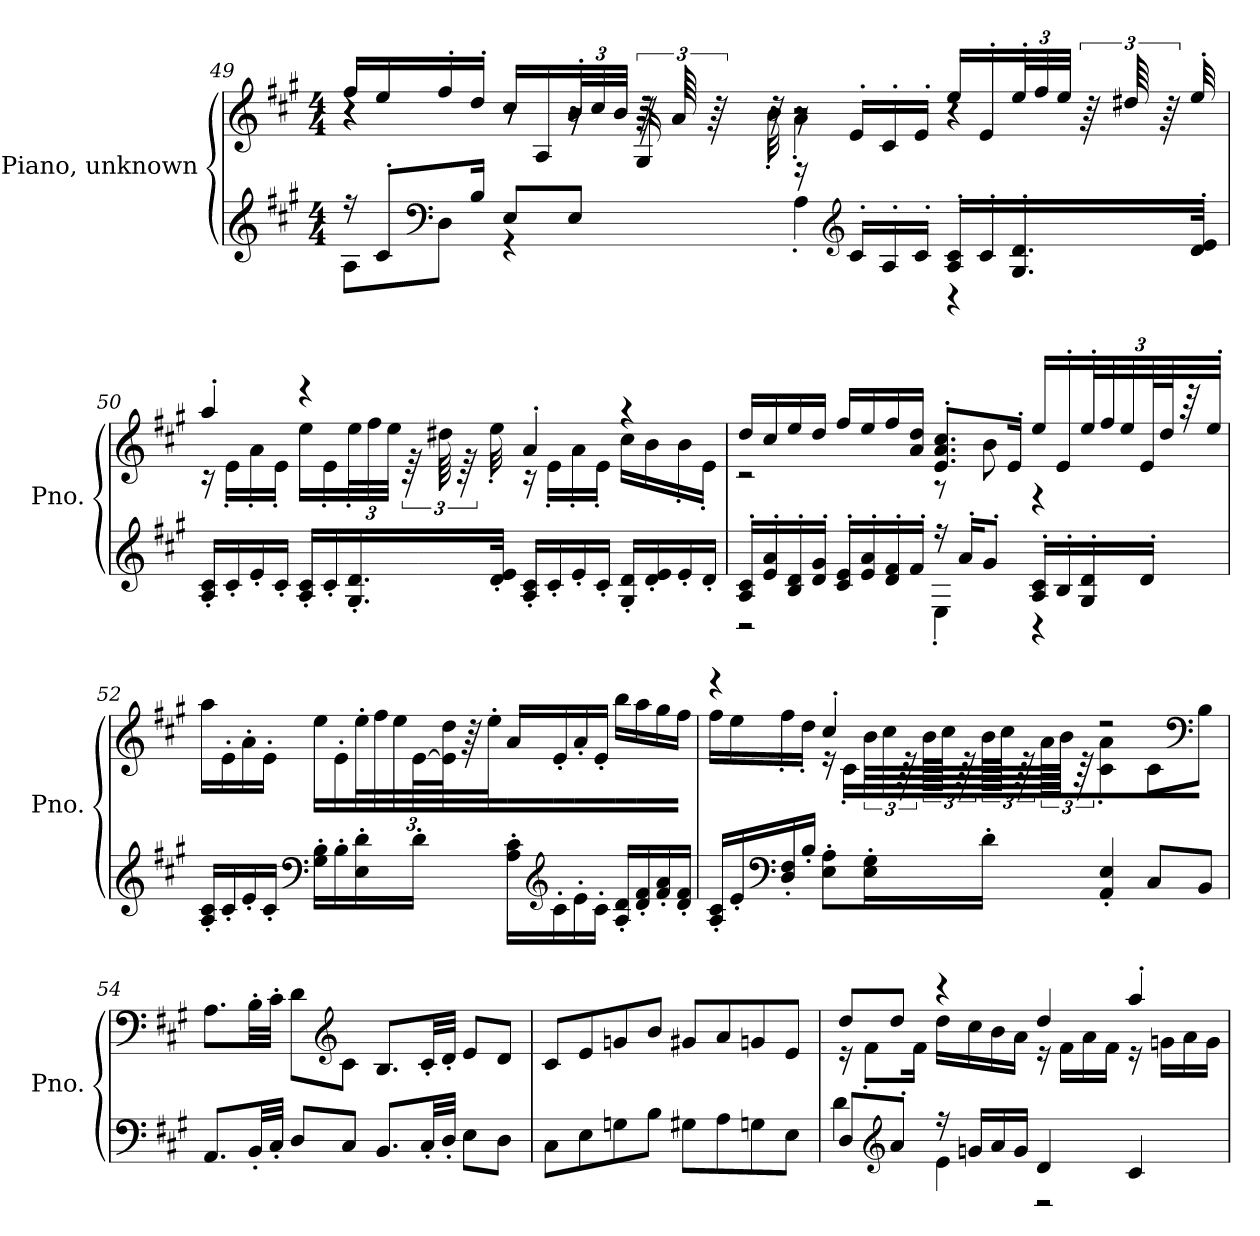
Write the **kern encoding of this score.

**kern	**kern
*part1	*part1
*staff2	*staff1
*I"Piano, unknown	*
*I'Pno.	*
!!LO:LB:g=z
*clefG2	*clefG2
*k[f#c#g#]	*k[f#c#g#]
*M4/4	*M4/4
=49	=49
*^	*^
*	*	*	*^
16r	8A\L	16ff#/LL	4r	4r
8c#'/L	.	16ee/	.	.
*clefF4	*	*	*	*
.	8D\J	16ff#'/	.	.
16B/Jk	.	16dd'/JJ	.	.
8E/L	4r	16cc#/LL	8r	8r
.	.	16A/	.	.
*	*	*Xbrackettup	*	*
8E/J	.	48b'/L	16r	16r
.	.	48cc#/	.	.
.	.	48b/JJJ	.	.
*	*	*brackettup	*	*
.	.	96r	32r	16G#/
.	.	96a/	.	.
.	.	96r	.	.
.	.	32r	32b'\	.
16r	4A'\	16r	4a'\	2r
*clefG2	*	*	*	*
16c#'/LL	.	16e'/LL	.	.
16A'/	.	16c#'/	.	.
16c#'/JJ	.	16e'/JJ	.	.
16A/' 16c#/'LL	4r	16ee/LL	4r	.
16c#'/	.	16e'/	.	.
*	*	*Xbrackettup	*	*
16.G#/' 16.d/'	.	48ee'/L	.	.
.	.	48ff#/	.	.
.	.	48ee/JJJ	.	.
*	*	*brackettup	*	*
.	.	96r	.	.
.	.	96dd#X/	.	.
.	.	96r	.	.
32d/' 32e/'JJk	.	32ee'/	.	.
*v	*v	*	*	*
*	*	*v	*v
!!LO:LB:g=z
=50	=50	=50
16A/' 16c#/'LL	4aa'/	16r
16c#'/	.	16e'\LL
16e'/	.	16a'\
16c#'/JJ	.	16e'\JJ
16A/' 16c#/'LL	4r	16ee\LL
16c#'/	.	16e'\
*	*	*Xbrackettup
16.G#/' 16.d/'	.	48ee'\L
.	.	48ff#\
.	.	48ee\JJJ
*	*	*brackettup
.	.	96r
.	.	96dd#X\
.	.	96r
32d/' 32e/'JJk	.	32ee'\
16A/' 16c#/'LL	4a'/	16r
16c#'/	.	16e'\LL
16e'/	.	16a'\
16c#'/JJ	.	16e'\JJ
16G#/' 16d/'LL	4r	16cc#\LL
16d/' 16e/'	.	16b\
16e'/	.	16b'\
16d'/JJ	.	16e'\JJ
!!LO:PB:g=z	!!
=51	=51	=51
*^	*	*
16A/' 16c#/'LL	2r	16dd/LL	2r
16e/' 16a/'	.	16cc#/	.
16B/' 16d/'	.	16ee/	.
16d/' 16g#/'JJ	.	16dd/JJ	.
16c#/' 16e/'LL	.	16ff#/LL	.
16e/' 16a/'	.	16ee/	.
16d/' 16f#/'	.	16ff#/	.
16f#'/JJ	.	16a/ 16dd/JJ	.
16r	4E'\	8.e/' 8.a/' 8.cc#/'L	8r
16a'/KL	.	.	.
8g#'/J	.	.	8b\
.	.	16e'/Jk	.
16A/' 16c#/'LL	4r	16ee/LL	4r
16B'/	.	16e'/	.
*	*	*Xbrackettup	*
16G#/' 16d/'	.	48ee'/L	.
.	.	48ff#/	.
.	.	48ee/	.
*	*	*brackettup	*
16d'/JJ	.	96e/L	.
.	.	96dd/JJJJ	.
.	.	96r	.
.	.	32ee'/	.
*v	*v	*	*
*	*v	*v
!!LO:LB:g=z
=52	=52
16A/' 16c#/'LL	16aa\LL
16c#'/	16e'\
16e'/	16a'\
16c#'/JJ	16e'\JJ
*clefF4	*
16G#\' 16B\'LL	16ee\LL
16B'\	16e'\
*	*Xbrackettup
16E\' 16d\'	48ee'\L
.	48ff#\
.	48ee\
*	*brackettup
16d'\JJ	[96e\L
.	96e\] 96dd\JJJJ
.	96r
.	32ee'\
16A\' 16c#\'LL	16a/LL
*clefG2	*
16c#'\	16e'/
16e'\	16a'/
16c#'\JJ	16e'/JJ
16A/' 16d/'LL	16bb\LL
16d/' 16f#/'	16aa\
16f#/' 16a/'	16gg#\
16d/' 16f#/'JJ	16ff#\JJ
!!LO:LB:g=z
=53	=53
*	*^
16A/' 16c#/'LL	4r	16ff#\LL
16e'/	.	16ee\
*clefF4	*	*
16D/' 16F#/'	.	16ff#'\
16B'/JJ	.	16dd'\JJ
8E\' 8A\'L	4cc#'/	16r
.	.	16c#'\LL
16E\' 16G#\'L	.	96b\LL
.	.	96cc#\JJJJ
.	.	96r
.	.	96b\LLLL
.	.	96cc#\JJJJ
.	.	96r
16d'\JJ	.	96b\LLLL
.	.	96cc#\JJJJ
.	.	96r
.	.	96a\LLLL
.	.	96b\JJJJ
.	.	96r
4AA/' 4E/'	2r	4c#\' 4a\'
8C#/L	.	8c#\L
*	*clefF4	*
8BB/J	.	8B\J
*	*v	*v
=54	=54
8.AA/L	8.A\L
32BB'/LL	32B'\LL
32C#'/JJJ	32c#'\JJJ
8D/L	8d\L
*	*clefG2
8C#/J	8c#\J
8.BB/L	8.B/L
32C#'/LL	32c#'/LL
32D'/JJJ	32d'/JJJ
8E\L	8e/L
8D\J	8d/J
!!LO:LB:g=z
=55	=55
8C#\L	8c#/L
8E\	8e/
8Gn\	8gn/
8B\J	8b/J
8G#X\L	8g#X/L
8A\	8a/
8Gn\	8gn/
8E\J	8e/J
=56	=56
*^	*^
8D/L	4d\	8dd/L	16r
.	.	.	8f#'\L
*clefG2	*	*	*
8a'/J	.	8dd/J	.
.	.	.	16f#\Jk
16r	4e\	4r	16dd\LL
16gn/LL	.	.	16cc#\
16a/	.	.	16b\
16g/JJ	.	.	16a\JJ
4d/	2r	4dd/	16r
.	.	.	16f#\LL
.	.	.	16a\
.	.	.	16f#\JJ
4c#/	.	4aa'/	16r
.	.	.	16gn\LL
.	.	.	16a\
.	.	.	16g\JJ
*v	*v	*	*
*	*v	*v
=	=
*-	*-
